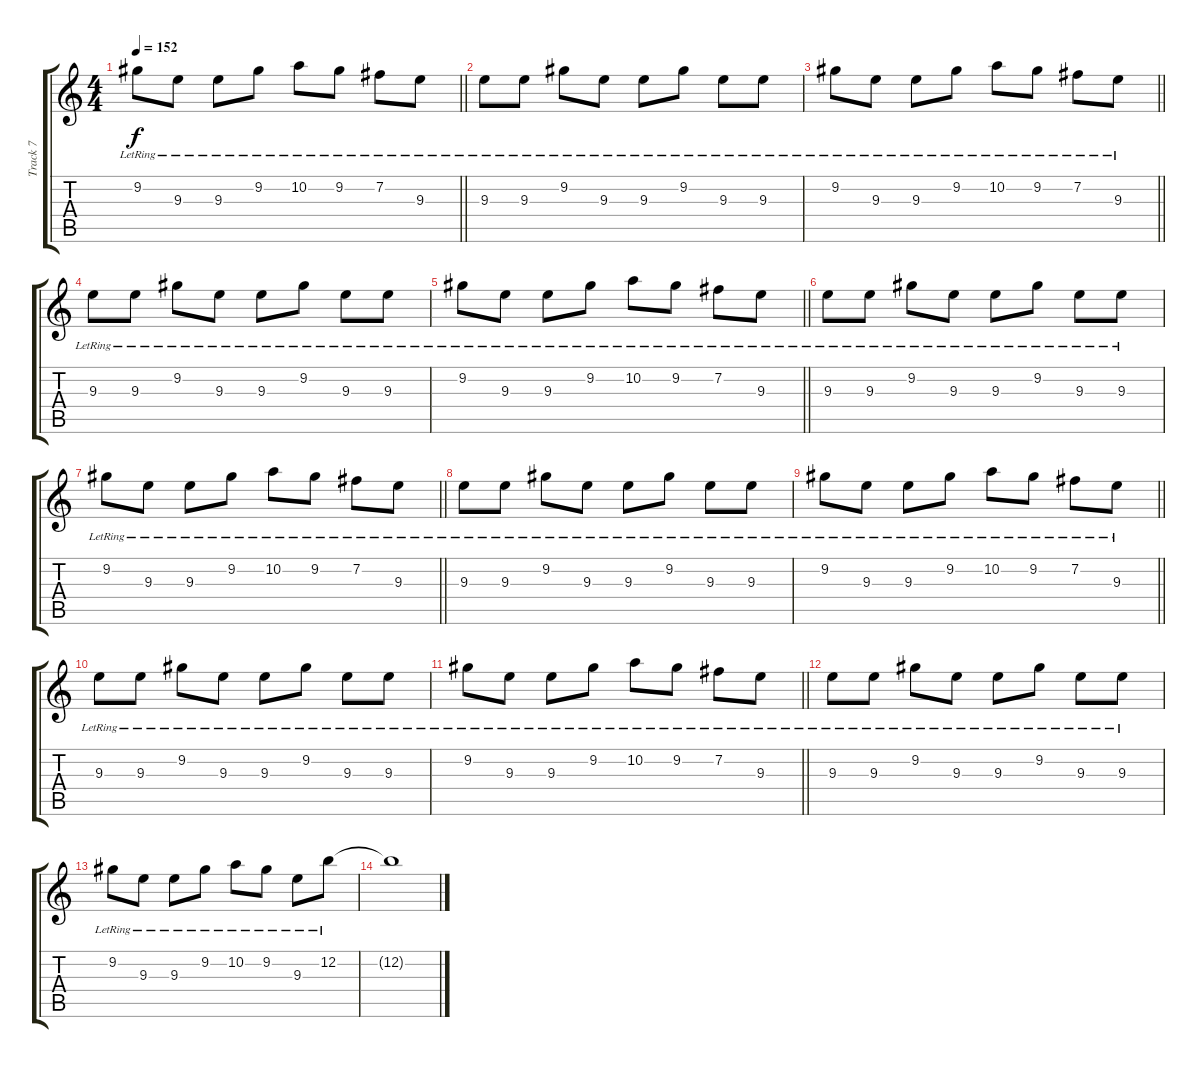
\track ("Track 7" "Track 7") {instrument electricguitarjazz}
\staff {score tabs}
\tuning (E4 B3 G3 D3 A2 E2) {hide}
\ts (4 4)
\tempo 152
\clef g2
\barLineRight lightlight
\ks c
9.2{lr}.8{dy f} 9.3{lr}.8 9.3{lr}.8 9.2{lr}.8 10.2{lr}.8 9.2{lr}.8 7.2{lr}.8 9.3{lr}.8 |
9.3{lr}.8 9.3{lr}.8 9.2{lr}.8 9.3{lr}.8 9.3{lr}.8 9.2{lr}.8 9.3{lr}.8 9.3{lr}.8 |
\barLineRight lightlight
9.2{lr}.8 9.3{lr}.8 9.3{lr}.8 9.2{lr}.8 10.2{lr}.8 9.2{lr}.8 7.2{lr}.8 9.3{lr}.8 |
9.3{lr}.8 9.3{lr}.8 9.2{lr}.8 9.3{lr}.8 9.3{lr}.8 9.2{lr}.8 9.3{lr}.8 9.3{lr}.8 |
\barLineRight lightlight
9.2{lr}.8 9.3{lr}.8 9.3{lr}.8 9.2{lr}.8 10.2{lr}.8 9.2{lr}.8 7.2{lr}.8 9.3{lr}.8 |
9.3{lr}.8 9.3{lr}.8 9.2{lr}.8 9.3{lr}.8 9.3{lr}.8 9.2{lr}.8 9.3{lr}.8 9.3{lr}.8 |
\barLineRight lightlight
9.2{lr}.8 9.3{lr}.8 9.3{lr}.8 9.2{lr}.8 10.2{lr}.8 9.2{lr}.8 7.2{lr}.8 9.3{lr}.8 |
9.3{lr}.8 9.3{lr}.8 9.2{lr}.8 9.3{lr}.8 9.3{lr}.8 9.2{lr}.8 9.3{lr}.8 9.3{lr}.8 |
\barLineRight lightlight
9.2{lr}.8 9.3{lr}.8 9.3{lr}.8 9.2{lr}.8 10.2{lr}.8 9.2{lr}.8 7.2{lr}.8 9.3{lr}.8 |
9.3{lr}.8 9.3{lr}.8 9.2{lr}.8 9.3{lr}.8 9.3{lr}.8 9.2{lr}.8 9.3{lr}.8 9.3{lr}.8 |
\barLineRight lightlight
9.2{lr}.8 9.3{lr}.8 9.3{lr}.8 9.2{lr}.8 10.2{lr}.8 9.2{lr}.8 7.2{lr}.8 9.3{lr}.8 |
9.3{lr}.8 9.3{lr}.8 9.2{lr}.8 9.3{lr}.8 9.3{lr}.8 9.2{lr}.8 9.3{lr}.8 9.3{lr}.8 |
9.2{lr}.8 9.3{lr}.8 9.3{lr}.8 9.2{lr}.8 10.2{lr}.8 9.2{lr}.8 9.3{lr}.8 12.2{lr}.8 |
12.2{t}.1
